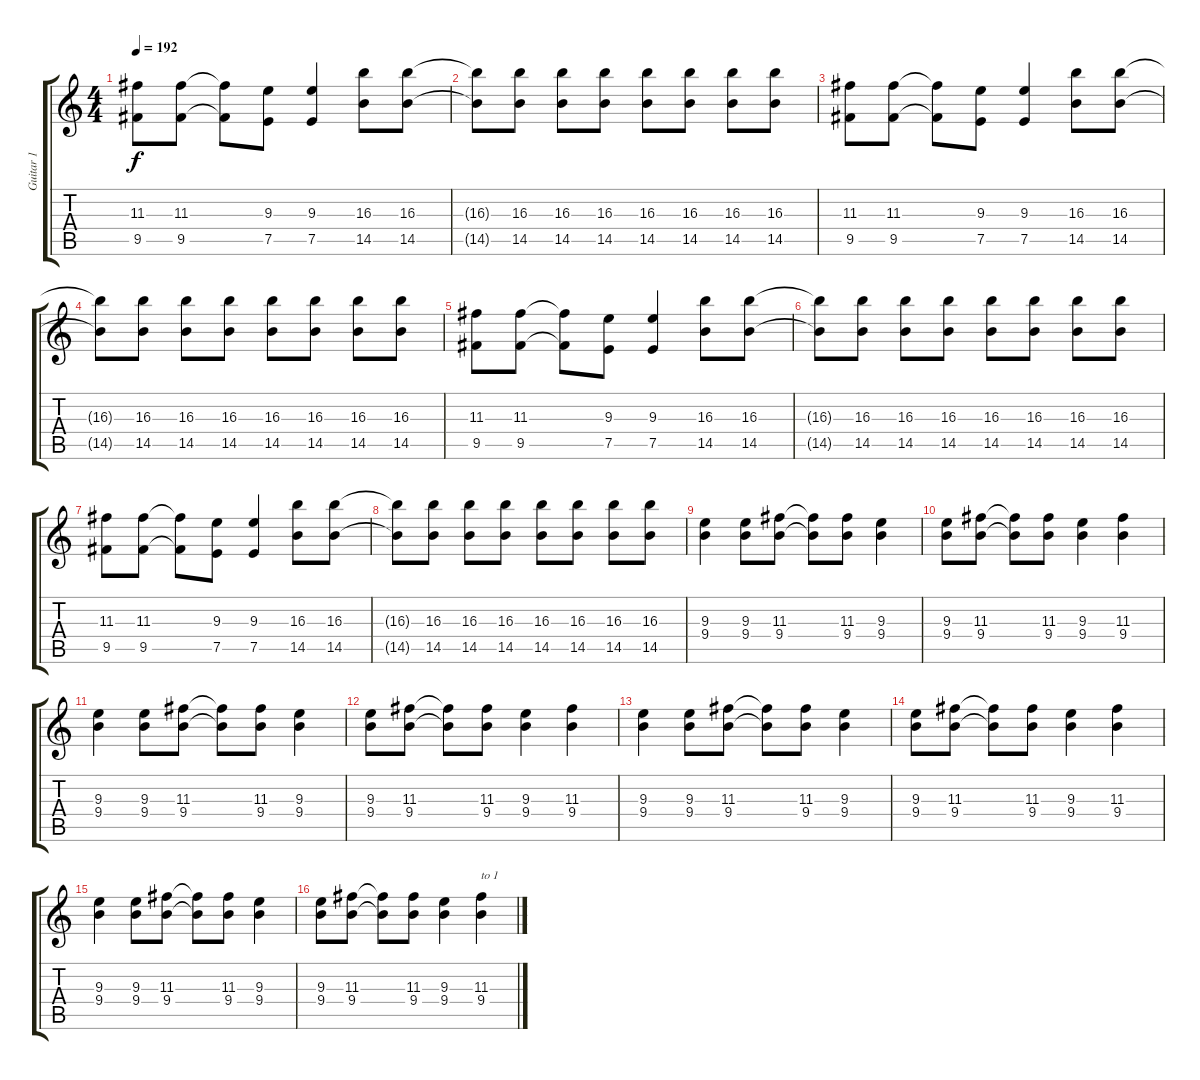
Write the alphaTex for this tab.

\track ("Guitar 1" "Guitar 1") {instrument distortionguitar}
\staff {score tabs}
\tuning (E4 B3 G3 D3 A2 E2) {hide}
\ts (4 4)
\tempo 192
\clef g2
\ks c
(11.3 9.5).8{dy f} (11.3 9.5).8 (11.3{t} 9.5{t}).8 (9.3 7.5).8 (9.3 7.5).4 (16.3 14.5).8 (16.3 14.5).8 |
(16.3{t} 14.5{t}).8 (16.3 14.5).8 (16.3 14.5).8 (16.3 14.5).8 (16.3 14.5).8 (16.3 14.5).8 (16.3 14.5).8 (16.3 14.5).8 |
(11.3 9.5).8 (11.3 9.5).8 (11.3{t} 9.5{t}).8 (9.3 7.5).8 (9.3 7.5).4 (16.3 14.5).8 (16.3 14.5).8 |
(16.3{t} 14.5{t}).8 (16.3 14.5).8 (16.3 14.5).8 (16.3 14.5).8 (16.3 14.5).8 (16.3 14.5).8 (16.3 14.5).8 (16.3 14.5).8 |
(11.3 9.5).8 (11.3 9.5).8 (11.3{t} 9.5{t}).8 (9.3 7.5).8 (9.3 7.5).4 (16.3 14.5).8 (16.3 14.5).8 |
(16.3{t} 14.5{t}).8 (16.3 14.5).8 (16.3 14.5).8 (16.3 14.5).8 (16.3 14.5).8 (16.3 14.5).8 (16.3 14.5).8 (16.3 14.5).8 |
(11.3 9.5).8 (11.3 9.5).8 (11.3{t} 9.5{t}).8 (9.3 7.5).8 (9.3 7.5).4 (16.3 14.5).8 (16.3 14.5).8 |
(16.3{t} 14.5{t}).8 (16.3 14.5).8 (16.3 14.5).8 (16.3 14.5).8 (16.3 14.5).8 (16.3 14.5).8 (16.3 14.5).8 (16.3 14.5).8 |
(9.3 9.4).4 (9.3 9.4).8 (11.3 9.4).8 (11.3{t} 9.4{t}).8 (11.3 9.4).8 (9.3 9.4).4 |
(9.3 9.4).8 (11.3 9.4).8 (11.3{t} 9.4{t}).8 (11.3 9.4).8 (9.3 9.4).4 (11.3 9.4).4 |
(9.3 9.4).4 (9.3 9.4).8 (11.3 9.4).8 (11.3{t} 9.4{t}).8 (11.3 9.4).8 (9.3 9.4).4 |
(9.3 9.4).8 (11.3 9.4).8 (11.3{t} 9.4{t}).8 (11.3 9.4).8 (9.3 9.4).4 (11.3 9.4).4 |
(9.3 9.4).4 (9.3 9.4).8 (11.3 9.4).8 (11.3{t} 9.4{t}).8 (11.3 9.4).8 (9.3 9.4).4 |
(9.3 9.4).8 (11.3 9.4).8 (11.3{t} 9.4{t}).8 (11.3 9.4).8 (9.3 9.4).4 (11.3 9.4).4 |
(9.3 9.4).4 (9.3 9.4).8 (11.3 9.4).8 (11.3{t} 9.4{t}).8 (11.3 9.4).8 (9.3 9.4).4 |
(9.3 9.4).8 (11.3 9.4).8 (11.3{t} 9.4{t}).8 (11.3 9.4).8 (9.3 9.4).4 (11.3 9.4).4{txt "to 1"}
